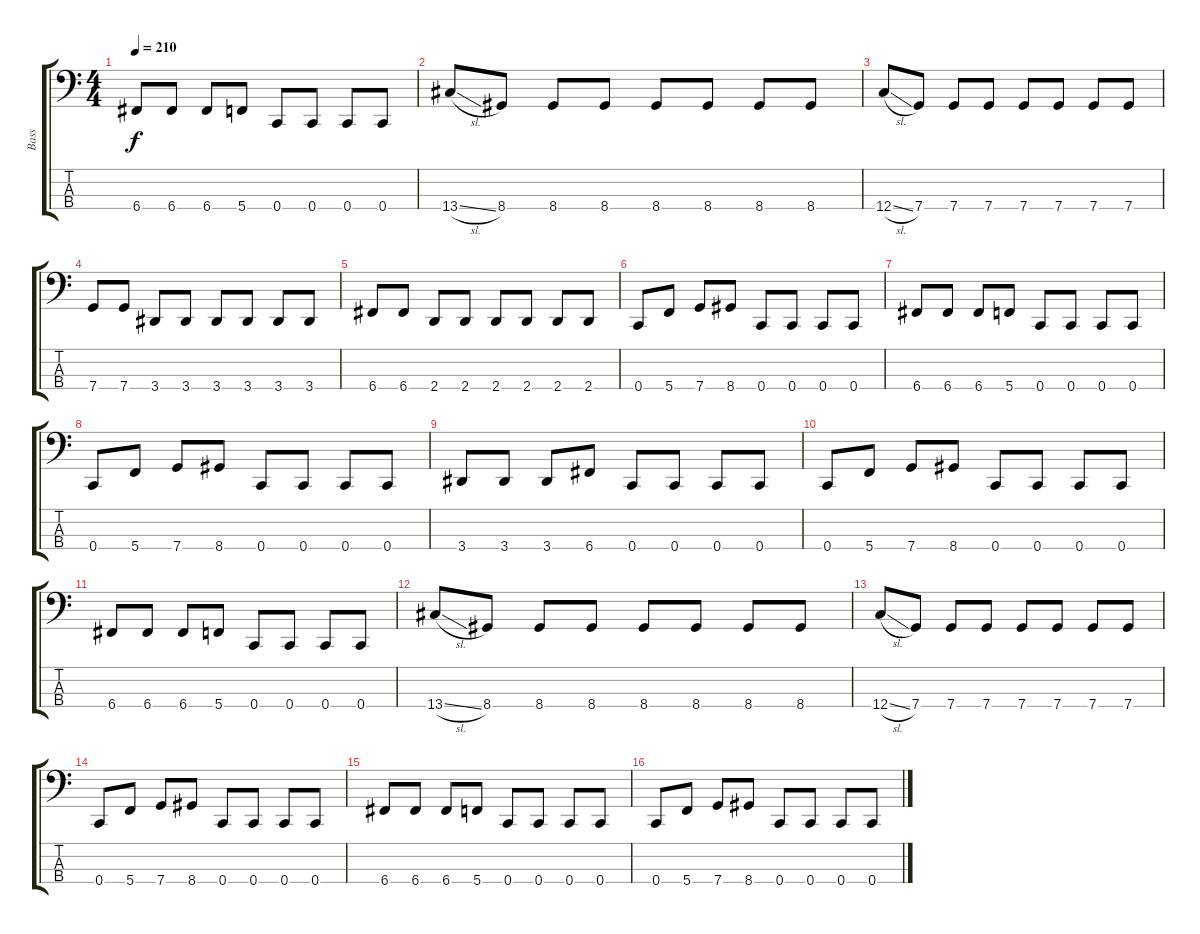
\track ("Bass" "Bass") {instrument electricbasspick}
\staff {score tabs}
\tuning (F2 C2 G1 C1) {hide}
\ts (4 4)
\tempo 210
\clef f4
\ks c
6.4.8{dy f} 6.4.8 6.4.8 5.4.8 0.4.8 0.4.8 0.4.8 0.4.8 |
13.4{sl}.8 8.4.8 8.4.8 8.4.8 8.4.8 8.4.8 8.4.8 8.4.8 |
12.4{sl}.8 7.4.8 7.4.8 7.4.8 7.4.8 7.4.8 7.4.8 7.4.8 |
7.4.8 7.4.8 3.4.8 3.4.8 3.4.8 3.4.8 3.4.8 3.4.8 |
6.4.8 6.4.8 2.4.8 2.4.8 2.4.8 2.4.8 2.4.8 2.4.8 |
0.4.8 5.4.8 7.4.8 8.4.8 0.4.8 0.4.8 0.4.8 0.4.8 |
6.4.8 6.4.8 6.4.8 5.4.8 0.4.8 0.4.8 0.4.8 0.4.8 |
0.4.8 5.4.8 7.4.8 8.4.8 0.4.8 0.4.8 0.4.8 0.4.8 |
3.4.8 3.4.8 3.4.8 6.4.8 0.4.8 0.4.8 0.4.8 0.4.8 |
0.4.8 5.4.8 7.4.8 8.4.8 0.4.8 0.4.8 0.4.8 0.4.8 |
6.4.8 6.4.8 6.4.8 5.4.8 0.4.8 0.4.8 0.4.8 0.4.8 |
13.4{sl}.8 8.4.8 8.4.8 8.4.8 8.4.8 8.4.8 8.4.8 8.4.8 |
12.4{sl}.8 7.4.8 7.4.8 7.4.8 7.4.8 7.4.8 7.4.8 7.4.8 |
0.4.8 5.4.8 7.4.8 8.4.8 0.4.8 0.4.8 0.4.8 0.4.8 |
6.4.8 6.4.8 6.4.8 5.4.8 0.4.8 0.4.8 0.4.8 0.4.8 |
0.4.8 5.4.8 7.4.8 8.4.8 0.4.8 0.4.8 0.4.8 0.4.8
